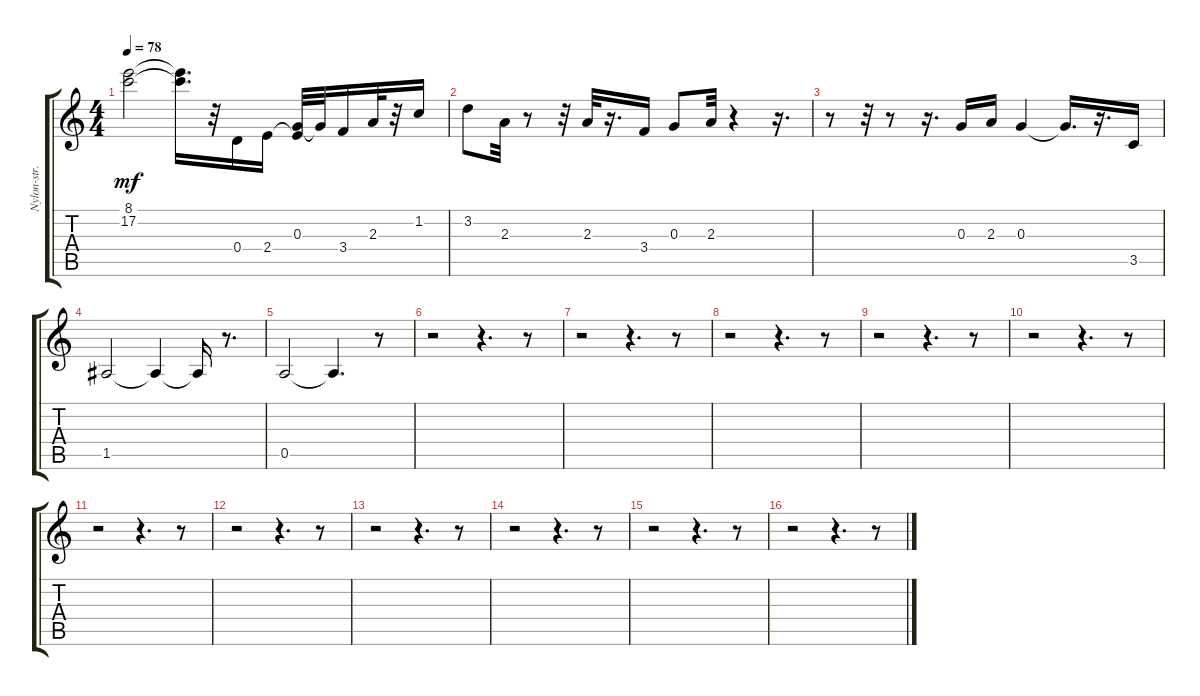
\track ("Nylon-str.Gt        " "Nylon-str.") {instrument acousticguitarnylon}
\staff {score tabs}
\tuning (E4 B3 G3 D3 A2 E2) {hide}
\ts (4 4)
\tempo 78
\clef g2
\ks c
(8.1 17.2).2{dy mf} (8.1{t} 17.2{t}).16{d} r.32 0.4.16 2.4.16 (0.3 2.4{t}).32 0.3{t}.32 3.4.16 2.3.32 r.32 1.2.16 |
3.2.8 2.3.32 r.8 r.32 2.3.32 r.16{d} 3.4.16 0.3.8 2.3.32 r.4 r.16{d} |
r.8 r.32 r.8 r.16{d} 0.3.16 2.3.16 0.3.4 0.3{t}.16{d} r.16{d} 3.5.16 |
1.5.2 1.5{t}.4 1.5{t}.16 r.8{d} |
0.5.2 0.5{t}.4{d} r.8 |
r.2 r.4{d} r.8 |
r.2 r.4{d} r.8 |
r.2 r.4{d} r.8 |
r.2 r.4{d} r.8 |
r.2 r.4{d} r.8 |
r.2 r.4{d} r.8 |
r.2 r.4{d} r.8 |
r.2 r.4{d} r.8 |
r.2 r.4{d} r.8 |
r.2 r.4{d} r.8 |
r.2 r.4{d} r.8
